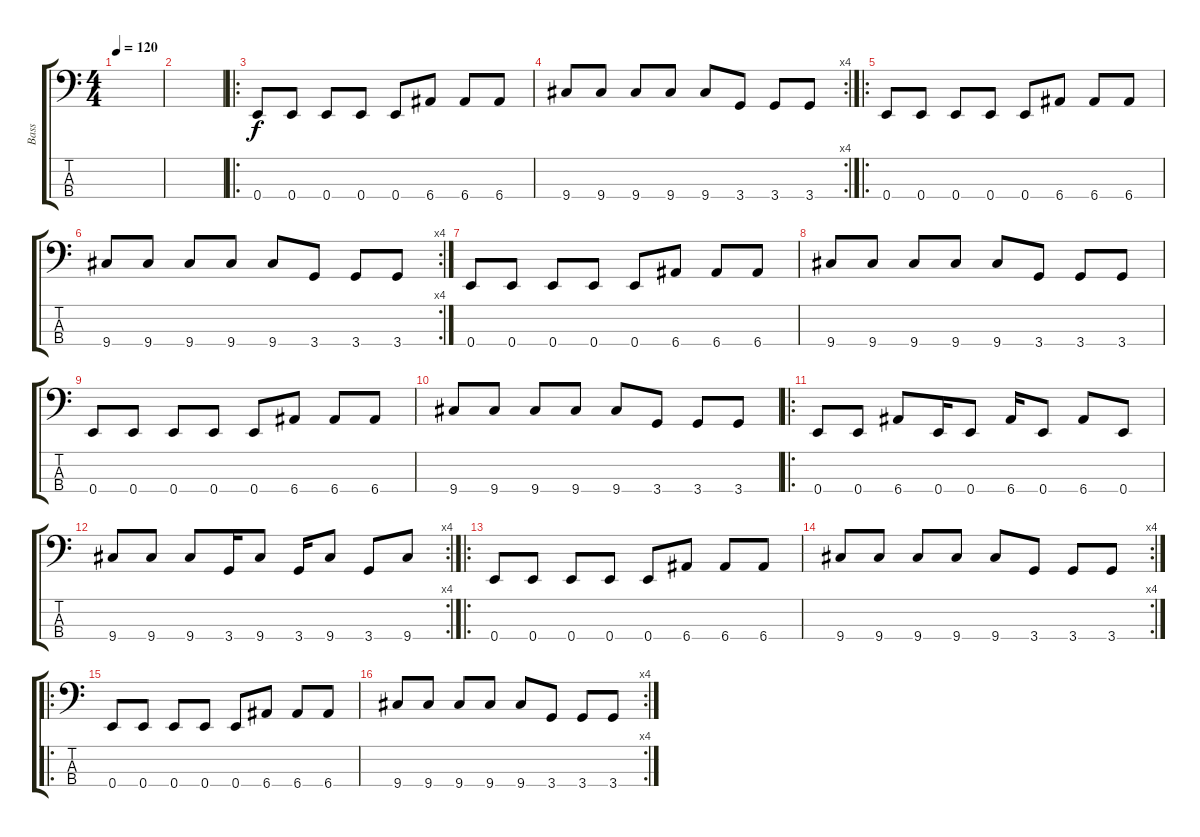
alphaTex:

\track ("Bass" "Bass") {instrument electricbasspick}
\staff {score tabs}
\tuning (G2 D2 A1 E1) {hide}
\ts (4 4)
\tempo 120
\clef f4
\ks c
|
|
\ro
0.4.8 0.4.8 0.4.8 0.4.8 0.4.8 6.4.8 6.4.8 6.4.8 |
\rc 4
9.4.8 9.4.8 9.4.8 9.4.8 9.4.8 3.4.8 3.4.8 3.4.8 |
\ro
0.4.8 0.4.8 0.4.8 0.4.8 0.4.8 6.4.8 6.4.8 6.4.8 |
\rc 4
9.4.8 9.4.8 9.4.8 9.4.8 9.4.8 3.4.8 3.4.8 3.4.8 |
0.4.8 0.4.8 0.4.8 0.4.8 0.4.8 6.4.8 6.4.8 6.4.8 |
9.4.8 9.4.8 9.4.8 9.4.8 9.4.8 3.4.8 3.4.8 3.4.8 |
0.4.8 0.4.8 0.4.8 0.4.8 0.4.8 6.4.8 6.4.8 6.4.8 |
9.4.8 9.4.8 9.4.8 9.4.8 9.4.8 3.4.8 3.4.8 3.4.8 |
\ro
0.4.8 0.4.8 6.4.8 0.4.16 0.4.8 6.4.16 0.4.8 6.4.8 0.4.8 |
\rc 4
9.4.8 9.4.8 9.4.8 3.4.16 9.4.8 3.4.16 9.4.8 3.4.8 9.4.8 |
\ro
0.4.8 0.4.8 0.4.8 0.4.8 0.4.8 6.4.8 6.4.8 6.4.8 |
\rc 4
9.4.8 9.4.8 9.4.8 9.4.8 9.4.8 3.4.8 3.4.8 3.4.8 |
\ro
0.4.8 0.4.8 0.4.8 0.4.8 0.4.8 6.4.8 6.4.8 6.4.8 |
\rc 4
9.4.8 9.4.8 9.4.8 9.4.8 9.4.8 3.4.8 3.4.8 3.4.8
